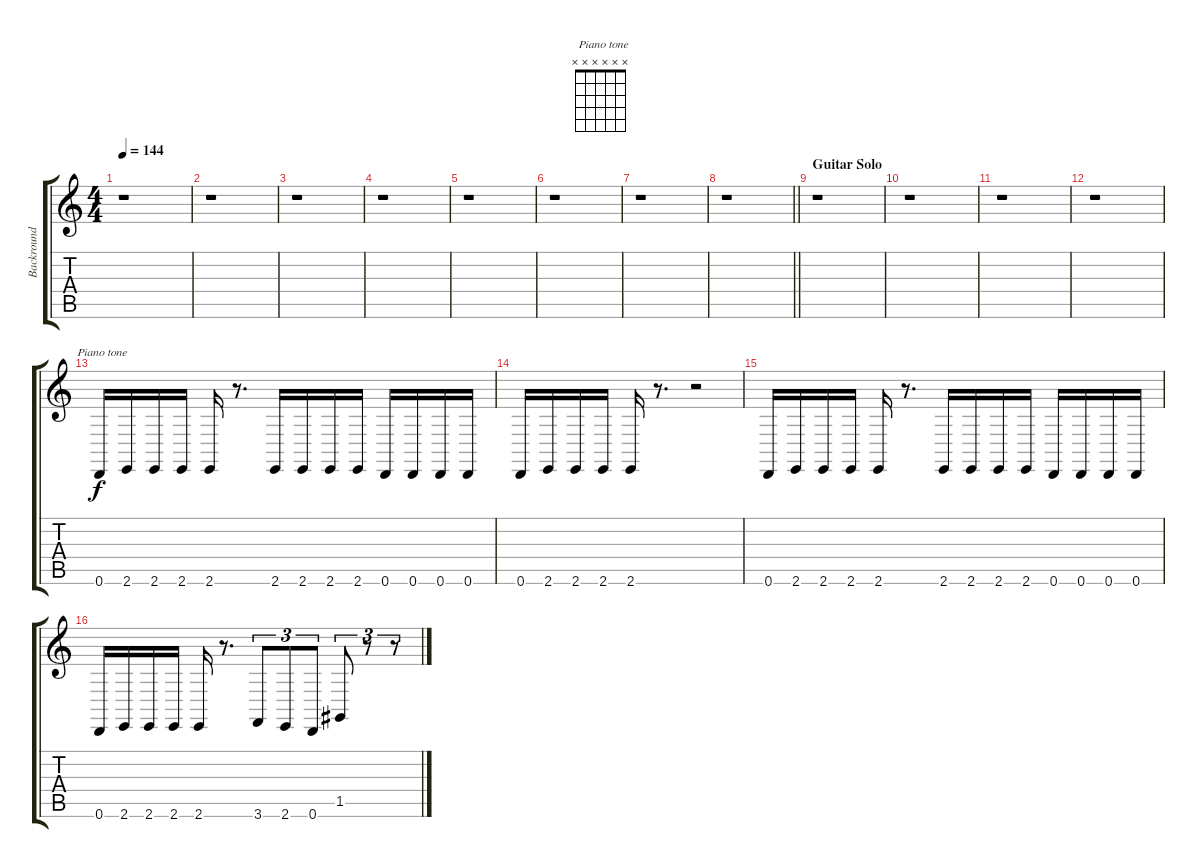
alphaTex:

\track ("Backround Keyboard" "Backround ") {instrument stringensemble1}
\staff {score tabs}
\tuning (D4 A3 F3 C3 G2 D2) {hide}
\chord ("  Piano tone" x x x x x x)
\ts (4 4)
\tempo 144
\clef g2
\ks c
r.1{dy f} |
r.1 |
r.1 |
r.1 |
r.1 |
r.1 |
r.1 |
\barLineRight lightlight
r.1 |
\section ("" "Guitar Solo")
r.1 |
r.1 |
r.1 |
r.1 |
0.6.16{ch "  Piano tone" volume 10 instrument electricgrandpiano} 2.6.16 2.6.16 2.6.16 2.6.16 r.8{d} 2.6.16 2.6.16 2.6.16 2.6.16 0.6.16 0.6.16 0.6.16 0.6.16 |
0.6.16 2.6.16 2.6.16 2.6.16 2.6.16 r.8{d} r.2 |
0.6.16 2.6.16 2.6.16 2.6.16 2.6.16 r.8{d} 2.6.16 2.6.16 2.6.16 2.6.16 0.6.16 0.6.16 0.6.16 0.6.16 |
0.6.16 2.6.16 2.6.16 2.6.16 2.6.16 r.8{d} 3.6.8{tu (3 2)} 2.6.8{tu (3 2)} 0.6.8{tu (3 2)} 1.5.8{tu (3 2)} r.8{tu (3 2)} r.8{tu (3 2)}
